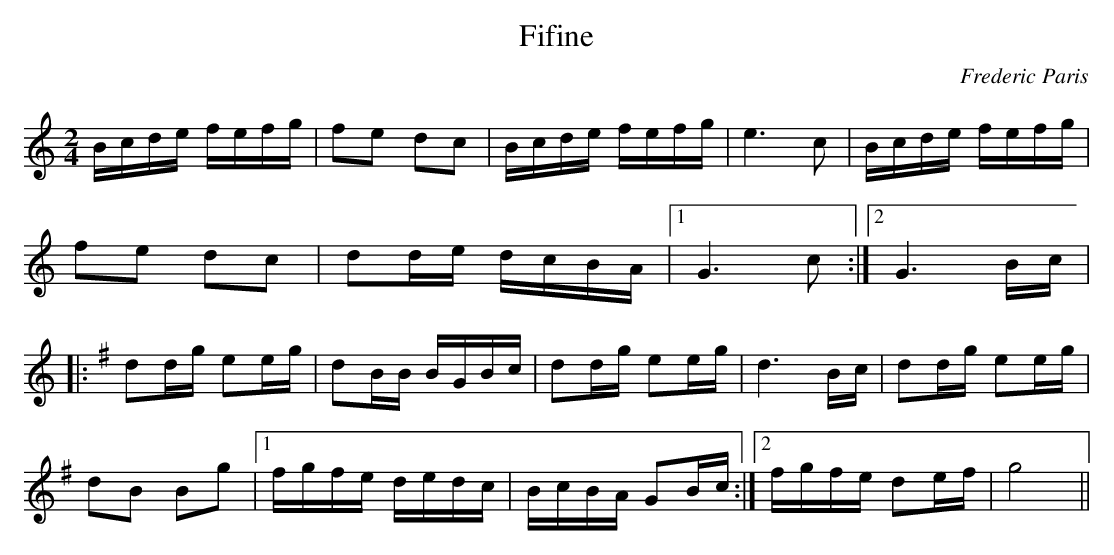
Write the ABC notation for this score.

X:1
T:Fifine
M:2/4
L:1/16
C:Frederic Paris
K:C
Bcde fefg | f2e2 d2c2 | Bcde fefg | e6 c2 | Bcde fefg |
f2e2 d2c2 | d2de dcBA |1 G6 c2 :|2 G6 Bc |
|: [K:G] d2dg e2eg | d2BB BGBc | d2dg e2eg | d6 Bc | d2dg e2eg |
d2B2 B2g2 |1 fgfe dedc | BcBA G2Bc :|2 fgfe d2ef | g8 ||
